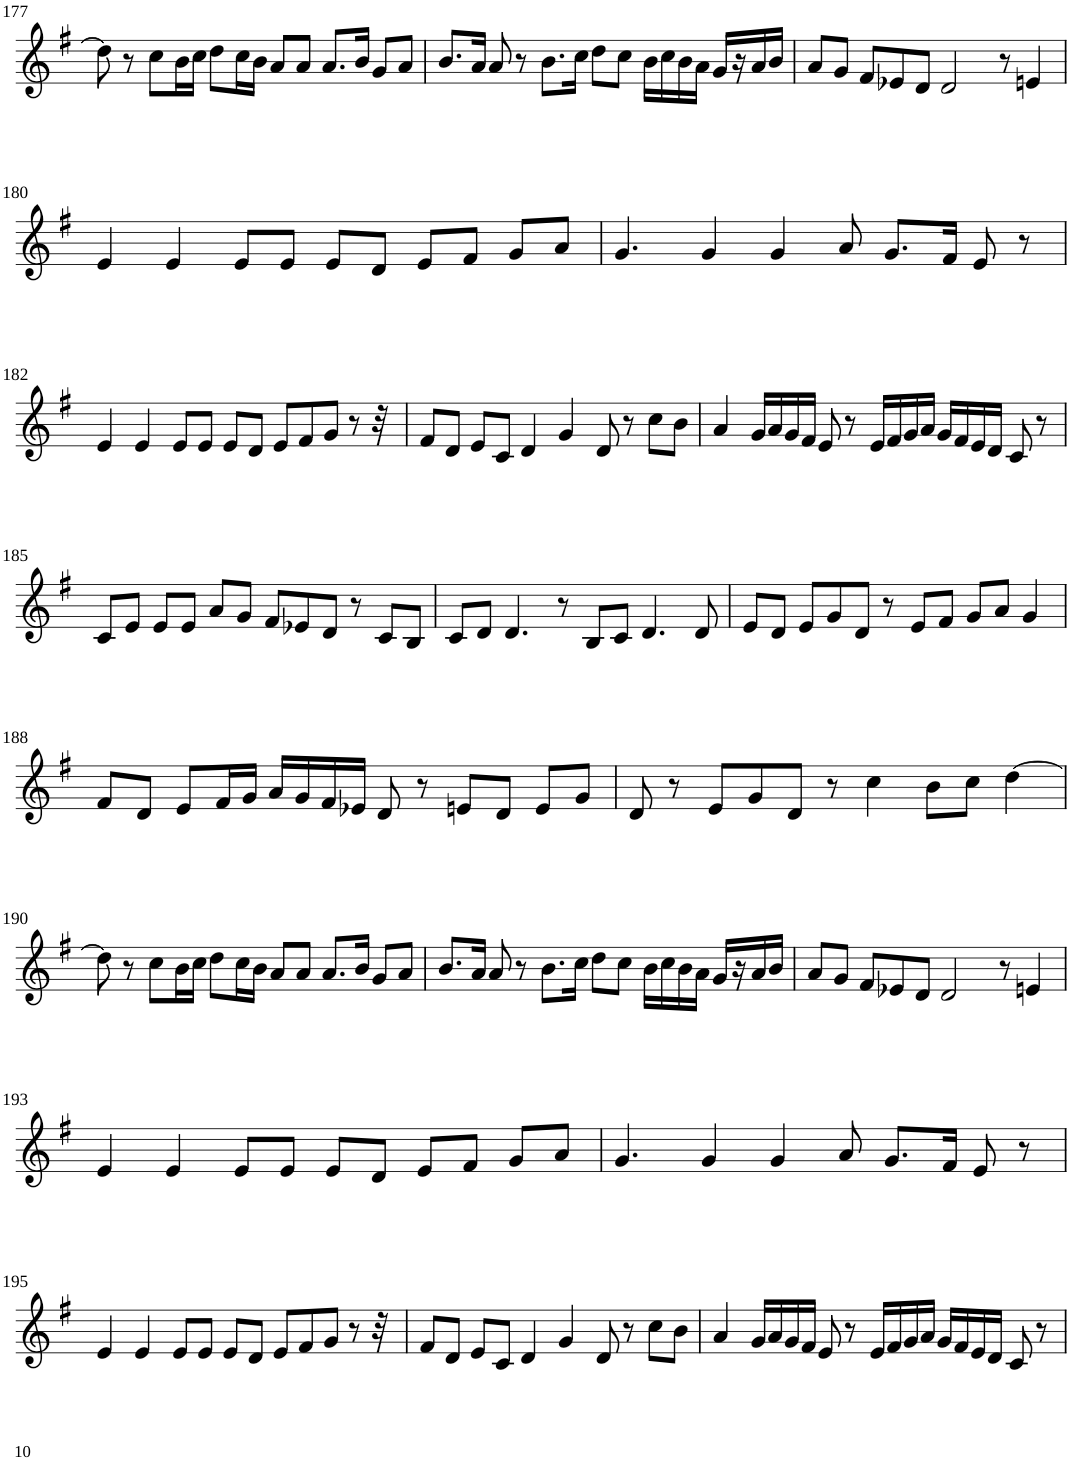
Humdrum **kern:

**kern
*part1
*staff1
*I"Violin
!!LO:PB:g=z
*clefG2
*k[f#]
*G:
*M6/4
=177
8dd\]
8r
8cc\L
16b\L
16cc\JJ
8dd\L
16cc\L
16b\JJ
8a/L
8a/J
8.a/L
16b/Jk
8g/L
8a/J
=178
8.b/L
16a/Jk
8a/
8r
8.b\L
16cc\Jk
8dd\L
8cc\J
16b\LL
16cc\
16b\
16a\JJ
16g/LL
16r
16a/
16b/JJ
=179
8a/L
8g/J
8f#/L
8e-X/
8d/J
2d/
8r
4en/
!!LO:LB:g=z
=180
4e/
4e/
8e/L
8e/J
8e/L
8d/J
8e/L
8f#/J
8g/L
8a/J
=181
4.g/
4g/
4g/
8a/
8.g/L
16f#/Jk
8e/
8r
!!LO:LB:g=z
=182
4e/
4e/
8e/L
8e/J
8e/L
8d/J
8e/L
8f#/
8g/J
8r
32r
=183
8f#/L
8d/J
8e/L
8c/J
4d/
4g/
8d/
8r
8cc\L
8b\J
=184
4a/
16g/LL
16a/
16g/
16f#/JJ
8e/
8r
16e/LL
16f#/
16g/
16a/JJ
16g/LL
16f#/
16e/
16d/JJ
8c/
8r
!!LO:LB:g=z
=185
8c/L
8e/J
8e/L
8e/J
8a/L
8g/J
8f#/L
8e-X/
8d/J
8r
8c/L
8B/J
=186
8c/L
8d/J
4.d/
8r
8B/L
8c/J
4.d/
8d/
=187
8e/L
8d/J
8e/L
8g/
8d/J
8r
8e/L
8f#/J
8g/L
8a/J
4g/
!!LO:LB:g=z
=188
8f#/L
8d/J
8e/L
16f#/L
16g/JJ
16a/LL
16g/
16f#/
16e-X/JJ
8d/
8r
8en/L
8d/J
8e/L
8g/J
=189
8d/
8r
8e/L
8g/
8d/J
8r
4cc\
8b\L
8cc\J
[4dd\
!!LO:LB:g=z
=190
8dd\]
8r
8cc\L
16b\L
16cc\JJ
8dd\L
16cc\L
16b\JJ
8a/L
8a/J
8.a/L
16b/Jk
8g/L
8a/J
=191
8.b/L
16a/Jk
8a/
8r
8.b\L
16cc\Jk
8dd\L
8cc\J
16b\LL
16cc\
16b\
16a\JJ
16g/LL
16r
16a/
16b/JJ
=192
8a/L
8g/J
8f#/L
8e-X/
8d/J
2d/
8r
4en/
!!LO:LB:g=z
=193
4e/
4e/
8e/L
8e/J
8e/L
8d/J
8e/L
8f#/J
8g/L
8a/J
=194
4.g/
4g/
4g/
8a/
8.g/L
16f#/Jk
8e/
8r
!!LO:LB:g=z
=195
4e/
4e/
8e/L
8e/J
8e/L
8d/J
8e/L
8f#/
8g/J
8r
32r
=196
8f#/L
8d/J
8e/L
8c/J
4d/
4g/
8d/
8r
8cc\L
8b\J
=197
4a/
16g/LL
16a/
16g/
16f#/JJ
8e/
8r
16e/LL
16f#/
16g/
16a/JJ
16g/LL
16f#/
16e/
16d/JJ
8c/
8r
=
*-
